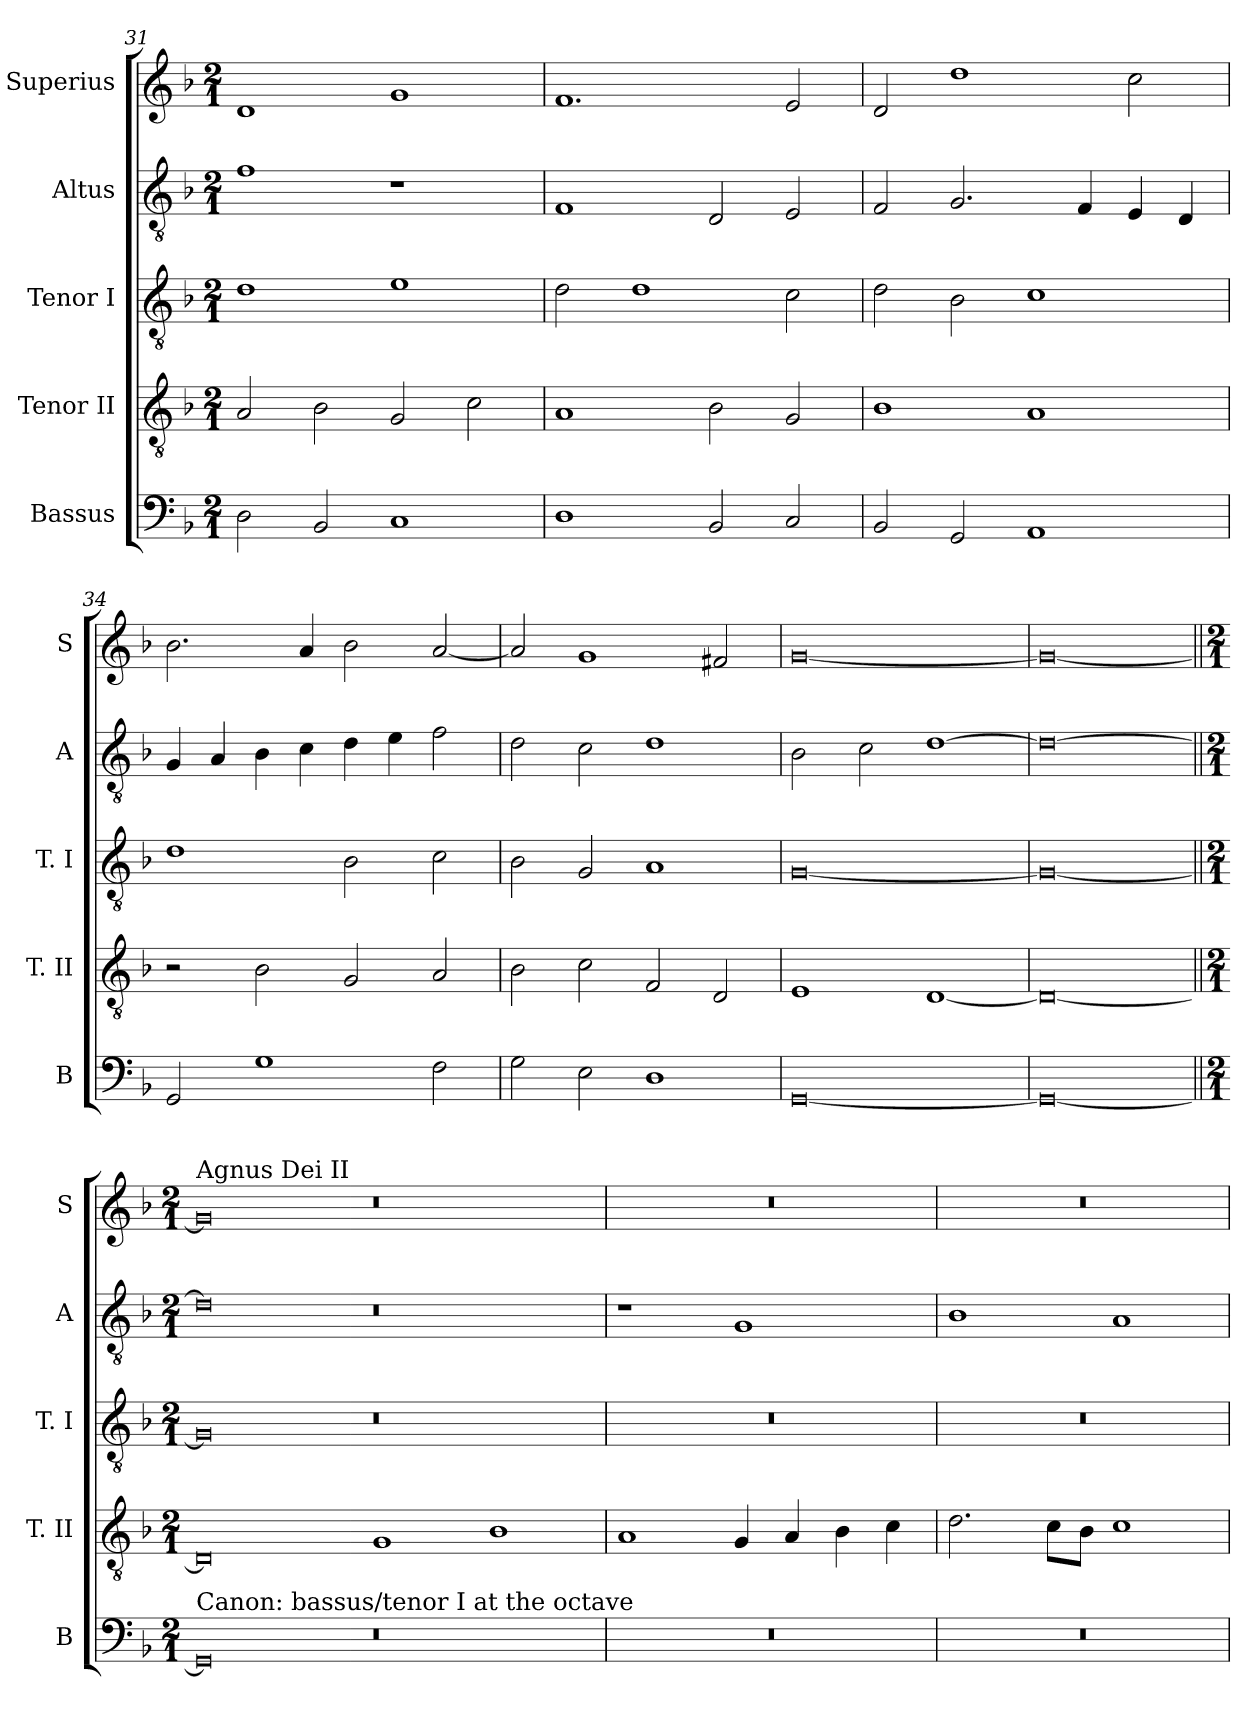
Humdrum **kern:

**kern	**kern	**kern	**kern	**kern
*part5	*part4	*part3	*part2	*part1
*staff5	*staff4	*staff3	*staff2	*staff1
*I"Bassus	*I"Tenor II	*I"Tenor I	*I"Altus	*I"Superius
*I'B	*I'T. II	*I'T. I	*I'A	*I'S
*clefF4	*clefGv2	*clefGv2	*clefGv2	*clefG2
*k[b-]	*k[b-]	*k[b-]	*k[b-]	*k[b-]
*F:	*F:	*F:	*F:	*F:
*M2/1	*M2/1	*M2/1	*M2/1	*M2/1
=31	=31	=31	=31	=31
2D	2A	1d	1f	1d
2BB-	2B-	.	.	.
1C	2G	1e	1r	1g
.	2c	.	.	.
=32	=32	=32	=32	=32
1D	1A	2d	1F	1.f
.	.	1d	.	.
2BB-	2B-	.	2D	.
2C	2G	2c	2E	2e
=33	=33	=33	=33	=33
2BB-	1B-	2d	2F	2d
2GG	.	2B-	2.G	1dd
1AA	1A	1c	.	.
.	.	.	4F	.
.	.	.	4E	2cc
.	.	.	4D	.
=34	=34	=34	=34	=34
2GG	2r	1d	4G	2.b-
.	.	.	4A	.
1G	2B-	.	4B-	.
.	.	.	4c	4a
.	2G	2B-	4d	2b-
.	.	.	4e	.
2F	2A	2c	2f	[2a
=35	=35	=35	=35	=35
2G	2B-	2B-	2d	2a]
2E	2c	2G	2c	1g
1D	2F	1A	1d	.
.	2D	.	.	2f#X
=36	=36	=36	=36	=36
[0GG	1E	[0G	2B-	[0g
.	.	.	2c	.
.	[1D	.	[1d	.
=	=	=	=	=
0GG_	0D_	0G_	0d_	0g_
=||	=||	=||	=||	=||
*M2/1	*M2/1	*M2/1	*M2/1	*M2/1
!	!	!	!	!LO:TX:a:t=Agnus Dei II
!LO:TX:a:t=Canon&colon; bassus/tenor I at the octave	!	!	!	!
0GG]	0D]	0G]	0d]	0g]
0r	1G	0r	0r	0r
.	1B-	.	.	.
=37	=37	=37	=37	=37
0r	1A	0r	1r	0r
.	4G	.	1G	.
.	4A	.	.	.
.	4B-	.	.	.
.	4c	.	.	.
=38	=38	=38	=38	=38
0r	2.d	0r	1B-	0r
.	8cL	.	.	.
.	8B-J	.	.	.
.	1c	.	1A	.
=	=	=	=	=
*-	*-	*-	*-	*-
